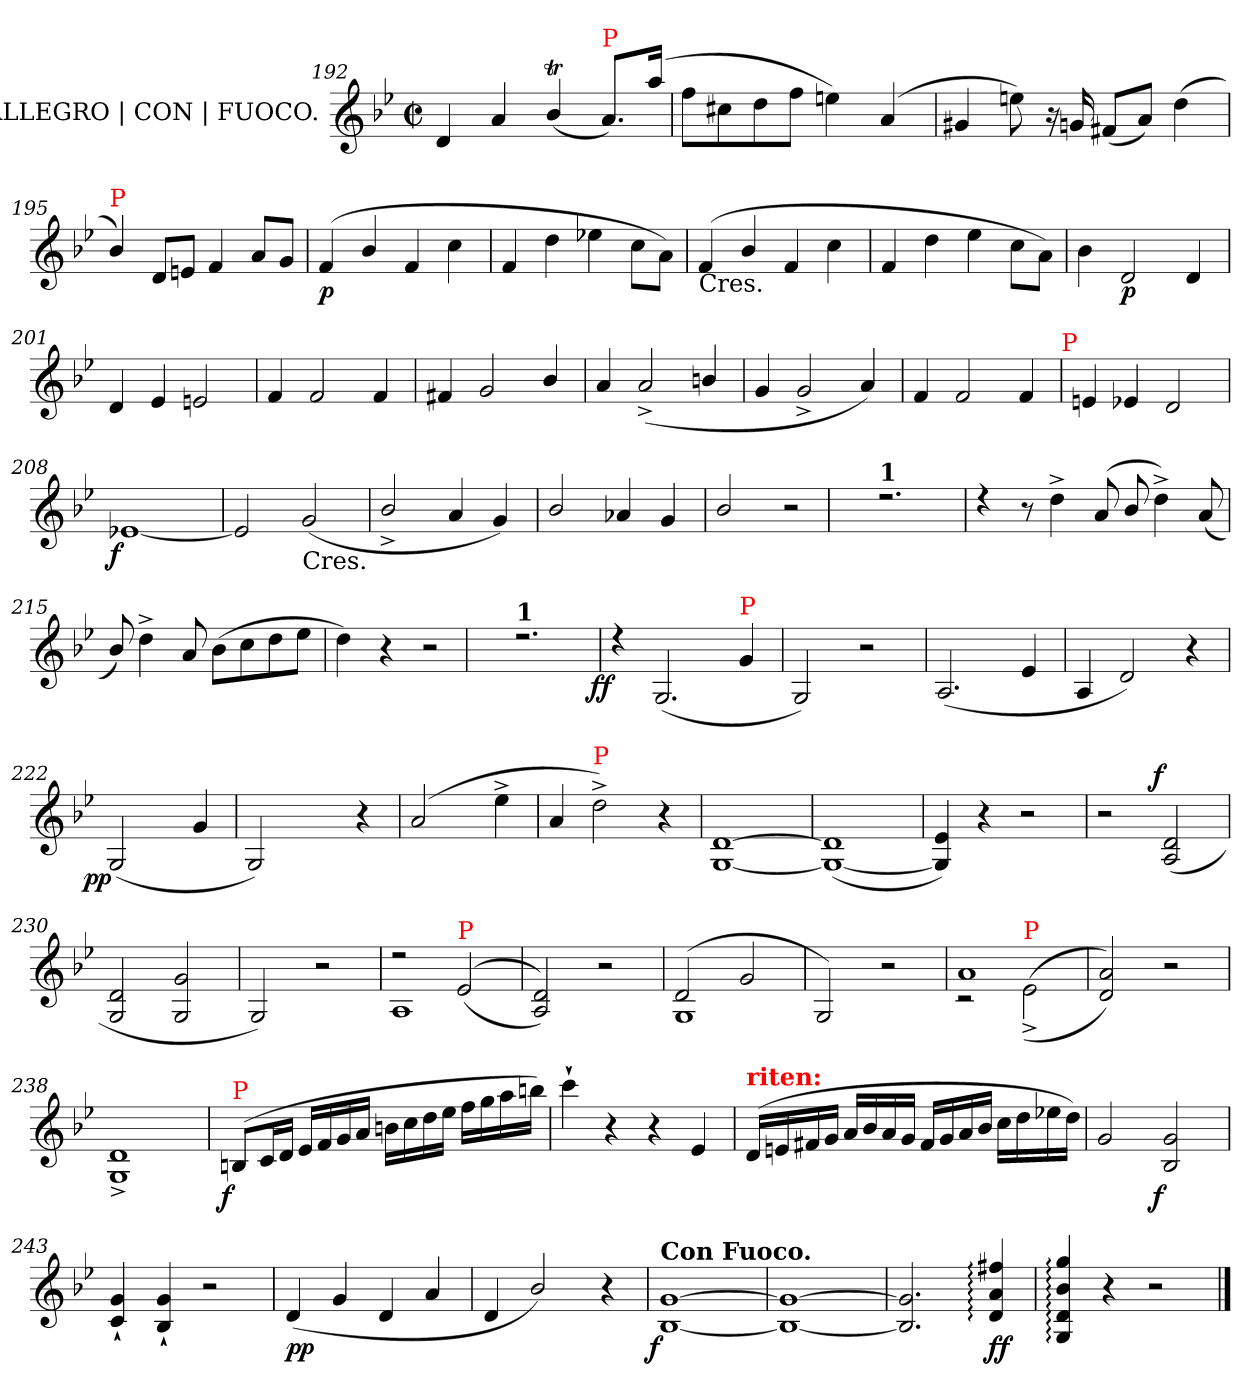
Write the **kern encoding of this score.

**kern	**dynam
*part1	*part1
*staff1	*staff1
*I"ALLEGRO | CON | FUOCO.	*
*clefG2	*
*k[b-e-]	*
*g:	*
*M2/2	*
*met(c|)	*
=192	=192
4d	.
4a	.
(<4b-T/	.
!LO:TX:a:color=red:t=P	!
8.a/L)	.
(>16aa\Jk	.
=193	=193
8ffL	.
8cc#X	.
8dd	.
8ffJ	.
4een)	.
(<4a	.
=194	=194
4g#X	.
8een)	.
16r	.
16gn	.
(<8f#XL	.
8aJ)	.
(>4dd	.
=195	=195
!LO:TX:a:color=red:t=P	!
4b-/)	.
8dL	.
8enJ	.
4f	.
8aL	.
8gJ	.
=196	=196
!	!LO:DY:b
(>4f	p
4b-/	.
4f	.
4cc	.
=197	=197
4f	.
4dd	.
4ee-X	.
8ccL	.
8aJ)	.
=198	=198
!LO:TX:b:t=Cres.	!
(>4f	.
4b-/	.
4f	.
4cc	.
=199	=199
4f	.
4dd	.
4ee-	.
8ccL	.
8aJ)	.
=200	=200
4b-	.
!	!LO:DY:b
2d	p
4d	.
=201	=201
4d	.
4e-	.
2en	.
=202	=202
4f	.
2f	.
4f	.
=203	=203
4f#X	.
2g	.
4b-/	.
=204	=204
4a	.
(<2a^<	.
4bn/	.
=205	=205
4g	.
2g^<	.
4a)	.
=206	=206
4f	.
2f	.
4f	.
!LO:TX:a:color=red:t=P	!
=207	=207
4en	.
4e-X	.
2d	.
=208	=208
!	!LO:DY:b:rj
[1e-X	f
=209	=209
2e-]	.
!LO:TX:b:t=Cres.	!
(<2g	.
=210	=210
2b-^</	.
4a	.
4g)	.
=211	=211
2b-/	.
4a-X	.
4g	.
=212	=212
2b-/	.
!LO:N:vis=2	!
4r	.
=213	=213
4ryy	.
!LO:TX:a:B:t=1	!
2.rdd	.
=214	=214
4rdd	.
8r	.
4dd^<	.
(<8a/	.
8b-/	.
4dd^<)	.
(<8a/	.
=215	=215
8b-/)	.
4dd^<	.
8a/	.
(>8b-L	.
8cc	.
8dd	.
8ee-J	.
=216	=216
4dd)	.
4r	.
!LO:N:vis=2	!
4r	.
=217	=217
4ryy	.
!LO:TX:a:B:t=1	!
2.rdd	.
=218	=218
!	!LO:DY:b:rj
4rdd	ff
(<2.G	.
!LO:TX:a:color=red:t=P	!
4g	.
=219	=219
2G)	.
2r	.
=220	=220
(<2.A	.
4e-	.
=221	=221
4A	.
2d)	.
4r	.
=222	=222
!LO:N:vis=2	!LO:DY:b:rj
(<2.G	pp
4g	.
=223	=223
2G)	.
4ryy	.
4r	.
=224	=224
!LO:N:vis=2	!
(>2.a/	.
4ee-^<	.
=225	=225
4a/	.
!LO:TX:a:color=red:t=P	!
2dd^<)	.
4r	.
=226	=226
[1d [1G	.
=227	=227
(<1d] 1G_	.
=228	=228
4e- 4G])	.
4r	.
2r	.
=229	=229
2r	.
!	!LO:DY:a:rj
(>2d 2A	f
=230	=230
2d 2G	.
2g 2G	.
=231	=231
2G)	.
2r	.
=232	=232
*^	*
2r	1A	.
!LO:TX:a:color=red:t=P	!	!
(>(<2e-	.	.
*v	*v	*
=233	=233
2d 2A))	.
2r	.
=234	=234
*^	*
(>2d	1G	.
2g	.	.
*v	*v	*
=235	=235
2G)	.
2r	.
=236	=236
*^	*
1a	2rc	.
!	!LO:TX:a:color=red:t=P	!
.	(<(>2e-^<	.
*v	*v	*
=237	=237
2a 2d))	.
2r	.
=238	=238
1d^> 1G^>	.
=239	=239
!LO:TX:a:color=red:t=P	!
!	!LO:DY:b:rj
(>8BnL	f
16cL	.
16dJJ	.
16e-LL	.
16f	.
16g	.
16aJJ	.
16bnLL	.
16cc	.
16dd	.
16ee-JJ	.
16ffLL	.
16gg	.
16aa	.
16bbnJJ)	.
=240	=240
4ccc`>	.
4r	.
4r	.
4e-	.
=241	=241
!LO:TX:a:B:color=red:t=riten&colon;	!
(>16dLL	.
16en	.
16f#X	.
16gJJ	.
16aLL	.
16b-	.
16a	.
16gJJ	.
16f#LL	.
16g	.
16a	.
16b-JJ	.
16ccLL	.
16dd	.
16ee-X	.
16ddJJ)	.
=242	=242
2g	.
!	!LO:DY:b:rj
2g 2B-	f
=243	=243
4g`< 4c`<	.
4g`< 4B-`<	.
2r	.
=244	=244
!	!LO:DY:b
(<4d	pp
4g	.
4d	.
4a	.
=245	=245
4d	.
2b-/)	.
4r	.
=246	=246
!LO:TX:a:B:t=Con Fuoco.	!
!	!LO:DY:b:rj
[1g [1B-	f
=247	=247
1g_ 1B-_	.
=248	=248
2.g] 2.B-]	.
!	!LO:DY:b
4ff#X: 4a: 4d:	ff
=249	=249
4gg: 4b-: 4d: 4G:	.
4r	.
2r	.
==	==
*-	*-
